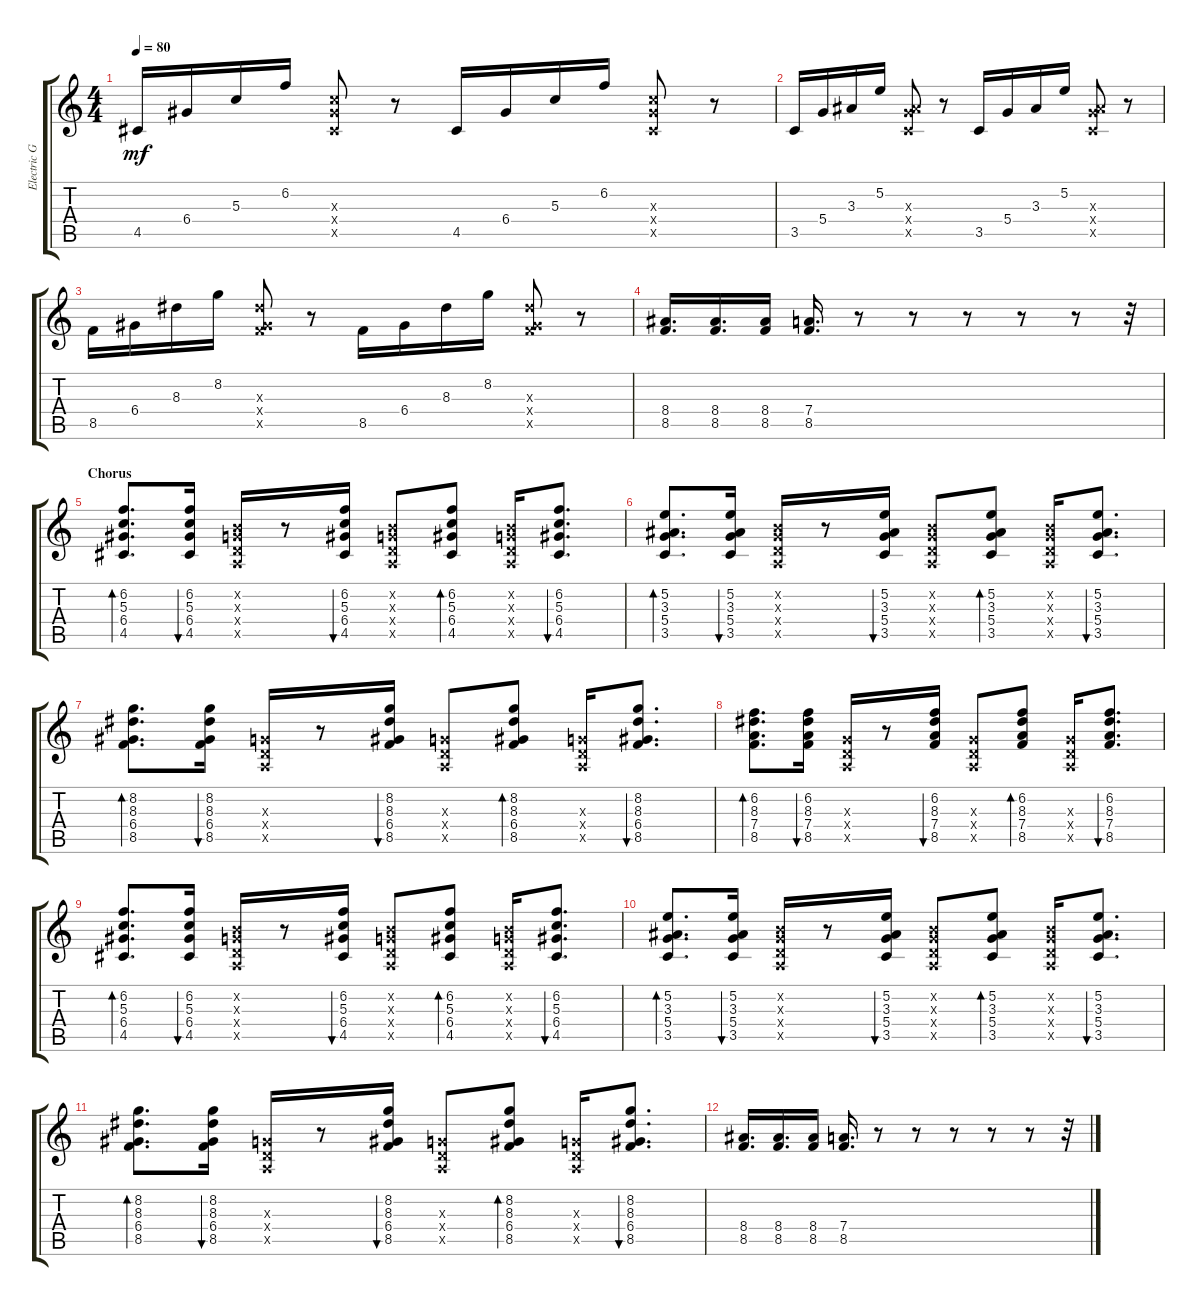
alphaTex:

\track ("Electric Guitar" "Electric G") {instrument electricguitarclean}
\staff {score tabs}
\tuning (E4 B3 G3 D3 A2 E2) {hide}
\ts (4 4)
\tempo 80
\clef g2
\ks c
4.5.16{dy mf} 6.4.16 5.3.16 6.2.16 (5.3{x} 6.4{x} 4.5{x}).8 r.8 4.5.16 6.4.16 5.3.16 6.2.16 (5.3{x} 6.4{x} 4.5{x}).8 r.8 |
3.5.16 5.4.16 3.3.16 5.2.16 (3.3{x} 5.4{x} 3.5{x}).8 r.8 3.5.16 5.4.16 3.3.16 5.2.16 (3.3{x} 5.4{x} 3.5{x}).8 r.8 |
8.5.16 6.4.16 8.3.16 8.2.16 (8.3{x} 6.4{x} 8.5{x}).8 r.8 8.5.16 6.4.16 8.3.16 8.2.16 (8.3{x} 6.4{x} 8.5{x}).8 r.8 |
(8.4 8.5).16{d} (8.4 8.5).16{d} (8.4 8.5).16 (7.4 8.5).16{d} r.8 r.8 r.8 r.8 r.8 r.32 |
\section ("" "Chorus")
(6.2 5.3 6.4 4.5).8{d bd 30} (6.2 5.3 6.4 4.5).16{bu 30} (0.2{x} 0.3{x} 0.4{x} 0.5{x}).16 r.8 (6.2 5.3 6.4 4.5).16{bu 30} (0.2{x} 0.3{x} 0.4{x} 0.5{x}).8 (6.2 5.3 6.4 4.5).8{bd 30} (0.2{x} 0.3{x} 0.4{x} 0.5{x}).16 (6.2 5.3 6.4 4.5).8{d bu 30} |
(5.2 3.3 5.4 3.5).8{d bd 30} (5.2 3.3 5.4 3.5).16{bu 30} (0.2{x} 0.3{x} 0.4{x} 0.5{x}).16 r.8 (5.2 3.3 5.4 3.5).16{bu 30} (0.2{x} 0.3{x} 0.4{x} 0.5{x}).8 (5.2 3.3 5.4 3.5).8{bd 30} (0.2{x} 0.3{x} 0.4{x} 0.5{x}).16 (5.2 3.3 5.4 3.5).8{d bu 30} |
(8.2 8.3 6.4 8.5).8{d bd 30} (8.2 8.3 6.4 8.5).16{bu 30} (0.3{x} 0.4{x} 0.5{x}).16 r.8 (8.2 8.3 6.4 8.5).16{bu 30} (0.3{x} 0.4{x} 0.5{x}).8 (8.2 8.3 6.4 8.5).8{bd 30} (0.3{x} 0.4{x} 0.5{x}).16 (8.2 8.3 6.4 8.5).8{d bu 30} |
(6.2 8.3 7.4 8.5).8{d bd 30} (6.2 8.3 7.4 8.5).16{bu 30} (0.3{x} 0.4{x} 0.5{x}).16 r.8 (6.2 8.3 7.4 8.5).16{bu 30} (0.3{x} 0.4{x} 0.5{x}).8 (6.2 8.3 7.4 8.5).8{bd 30} (0.3{x} 0.4{x} 0.5{x}).16 (6.2 8.3 7.4 8.5).8{d bu 30} |
(6.2 5.3 6.4 4.5).8{d bd 30} (6.2 5.3 6.4 4.5).16{bu 30} (0.2{x} 0.3{x} 0.4{x} 0.5{x}).16 r.8 (6.2 5.3 6.4 4.5).16{bu 30} (0.2{x} 0.3{x} 0.4{x} 0.5{x}).8 (6.2 5.3 6.4 4.5).8{bd 30} (0.2{x} 0.3{x} 0.4{x} 0.5{x}).16 (6.2 5.3 6.4 4.5).8{d bu 30} |
(5.2 3.3 5.4 3.5).8{d bd 30} (5.2 3.3 5.4 3.5).16{bu 30} (0.2{x} 0.3{x} 0.4{x} 0.5{x}).16 r.8 (5.2 3.3 5.4 3.5).16{bu 30} (0.2{x} 0.3{x} 0.4{x} 0.5{x}).8 (5.2 3.3 5.4 3.5).8{bd 30} (0.2{x} 0.3{x} 0.4{x} 0.5{x}).16 (5.2 3.3 5.4 3.5).8{d bu 30} |
(8.2 8.3 6.4 8.5).8{d bd 30} (8.2 8.3 6.4 8.5).16{bu 30} (0.3{x} 0.4{x} 0.5{x}).16 r.8 (8.2 8.3 6.4 8.5).16{bu 30} (0.3{x} 0.4{x} 0.5{x}).8 (8.2 8.3 6.4 8.5).8{bd 30} (0.3{x} 0.4{x} 0.5{x}).16 (8.2 8.3 6.4 8.5).8{d bu 30} |
(8.4 8.5).16{d} (8.4 8.5).16{d} (8.4 8.5).16 (7.4 8.5).16{d} r.8 r.8 r.8 r.8 r.8 r.32
